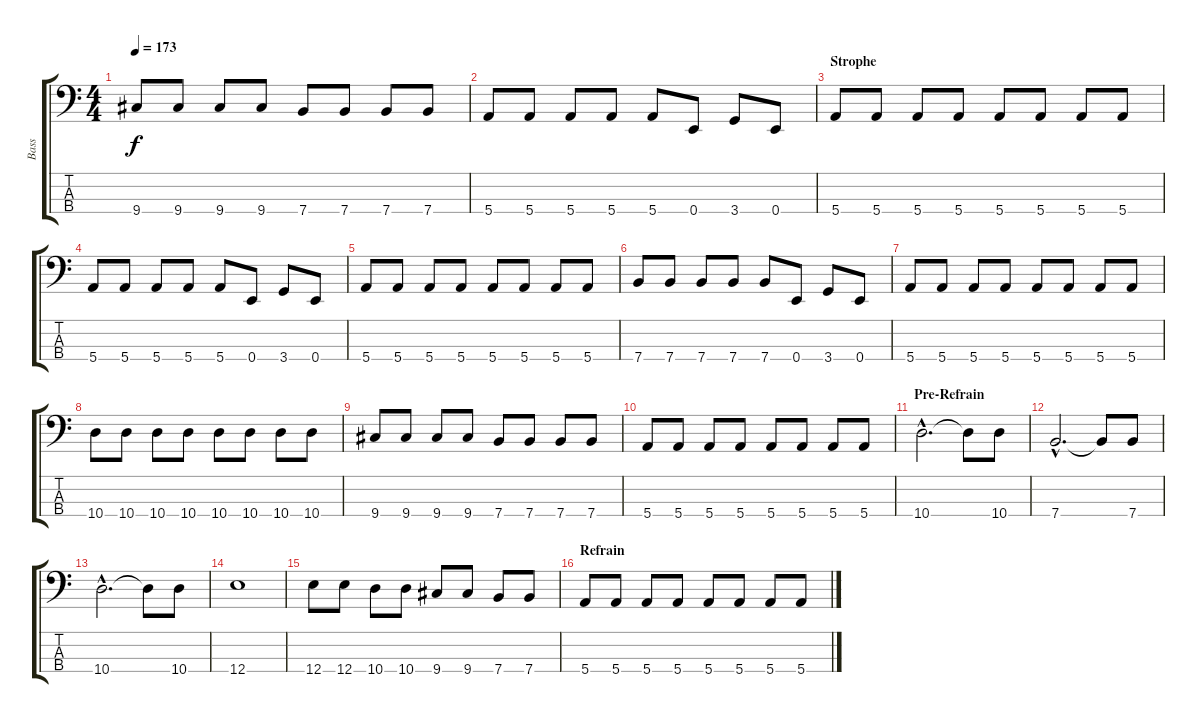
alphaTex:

\track ("Bass" "Bass") {instrument electricbasspick}
\staff {score tabs}
\tuning (G2 D2 A1 E1) {hide}
\ts (4 4)
\tempo 173
\clef f4
\ks c
9.4.8{dy f} 9.4.8 9.4.8 9.4.8 7.4.8 7.4.8 7.4.8 7.4.8 |
5.4.8 5.4.8 5.4.8 5.4.8 5.4.8 0.4.8 3.4.8 0.4.8 |
\section ("" "Strophe")
5.4.8 5.4.8 5.4.8 5.4.8 5.4.8 5.4.8 5.4.8 5.4.8 |
5.4.8 5.4.8 5.4.8 5.4.8 5.4.8 0.4.8 3.4.8 0.4.8 |
5.4.8 5.4.8 5.4.8 5.4.8 5.4.8 5.4.8 5.4.8 5.4.8 |
7.4.8 7.4.8 7.4.8 7.4.8 7.4.8 0.4.8 3.4.8 0.4.8 |
5.4.8 5.4.8 5.4.8 5.4.8 5.4.8 5.4.8 5.4.8 5.4.8 |
10.4.8 10.4.8 10.4.8 10.4.8 10.4.8 10.4.8 10.4.8 10.4.8 |
9.4.8 9.4.8 9.4.8 9.4.8 7.4.8 7.4.8 7.4.8 7.4.8 |
5.4.8 5.4.8 5.4.8 5.4.8 5.4.8 5.4.8 5.4.8 5.4.8 |
\section ("" "Pre-Refrain")
10.4{hac}.2{d} 10.4{t}.8 10.4.8 |
7.4{hac}.2{d} 7.4{t}.8 7.4.8 |
10.4{hac}.2{d} 10.4{t}.8 10.4.8 |
12.4.1 |
12.4.8 12.4.8 10.4.8 10.4.8 9.4.8 9.4.8 7.4.8 7.4.8 |
\section ("" "Refrain")
5.4.8 5.4.8 5.4.8 5.4.8 5.4.8 5.4.8 5.4.8 5.4.8
